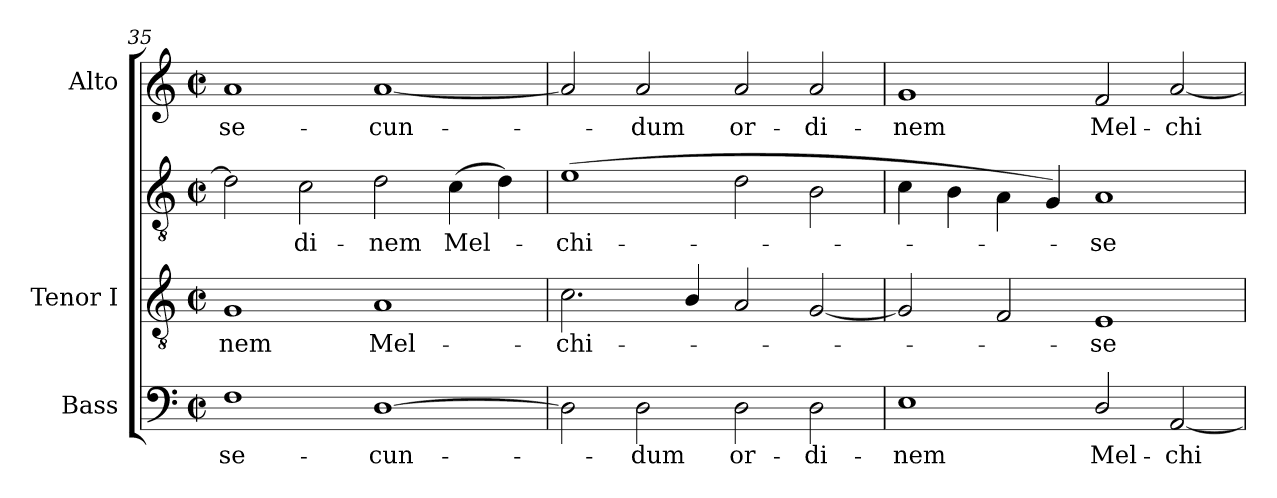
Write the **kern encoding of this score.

**kern	**text	**kern	**text	**kern	**text	**kern	**text
*part3	*part3	*part2	*part2	*part2	*part2	*part1	*part1
*staff4	*staff4	*staff3	*staff3	*staff2	*staff2	*staff1	*staff1
*I"Bass	*	*I"Tenor I	*	*	*	*I"Alto	*
*I'B	*	*I'T	*	*	*	*I'A	*
*clefF4	*	*clefGv2	*	*clefGv2	*	*clefG2	*
*k[]	*	*k[]	*	*k[]	*	*k[]	*
*C:	*	*C:	*	*C:	*	*C:	*
*M4/2	*	*M4/2	*	*M4/2	*	*M4/2	*
*met(c|)	*	*met(c|)	*	*met(c|)	*	*met(c|)	*
=35	=35	=35	=35	=35	=35	=35	=35
!	!LO:LY:b	!	!LO:LY:b	!	!	!	!LO:LY:b
1F	se-	1G	nem	2d]	.	1a	se-
!	!	!	!	!	!LO:LY:b	!	!
.	.	.	.	2c	-di-	.	.
!	!LO:LY:b	!	!LO:LY:b	!	!LO:LY:b	!	!LO:LY:b
[1D	-cun-	1A	Mel-	2d	-nem	[1a	-cun-
!	!	!	!	!	!LO:LY:b	!	!
.	.	.	.	(>4c	Mel-	.	.
.	.	.	.	4d)	.	.	.
=36	=36	=36	=36	=36	=36	=36	=36
!	!	!	!LO:LY:b	!	!LO:LY:b	!	!
2D]	.	2.c	chi-	(>1e	-chi-	2a]	.
!	!LO:LY:b	!	!	!	!	!	!LO:LY:b
2D	dum	.	.	.	.	2a	dum
.	.	4B/	.	.	.	.	.
!	!LO:LY:b	!	!	!	!	!	!LO:LY:b
2D	or-	2A	.	2d	.	2a	or-
!	!LO:LY:b	!	!	!	!	!	!LO:LY:b
2D	-di-	[2G	.	2B	.	2a	-di-
=37	=37	=37	=37	=37	=37	=37	=37
!	!LO:LY:b	!	!	!	!	!	!LO:LY:b
1E	-nem	2G]	.	4c	.	1g	-nem
.	.	.	.	4B	.	.	.
.	.	2F	.	4A\	.	.	.
.	.	.	.	4G)	.	.	.
!	!LO:LY:b	!	!LO:LY:b	!	!LO:LY:b	!	!LO:LY:b
2D/	Mel-	1E	-se-	1A	se-	2f	Mel-
!	!LO:LY:b	!	!	!	!	!	!LO:LY:b
[2AA	-chi-	.	.	.	.	[2a	-chi-
=	=	=	=	=	=	=	=
*-	*-	*-	*-	*-	*-	*-	*-
